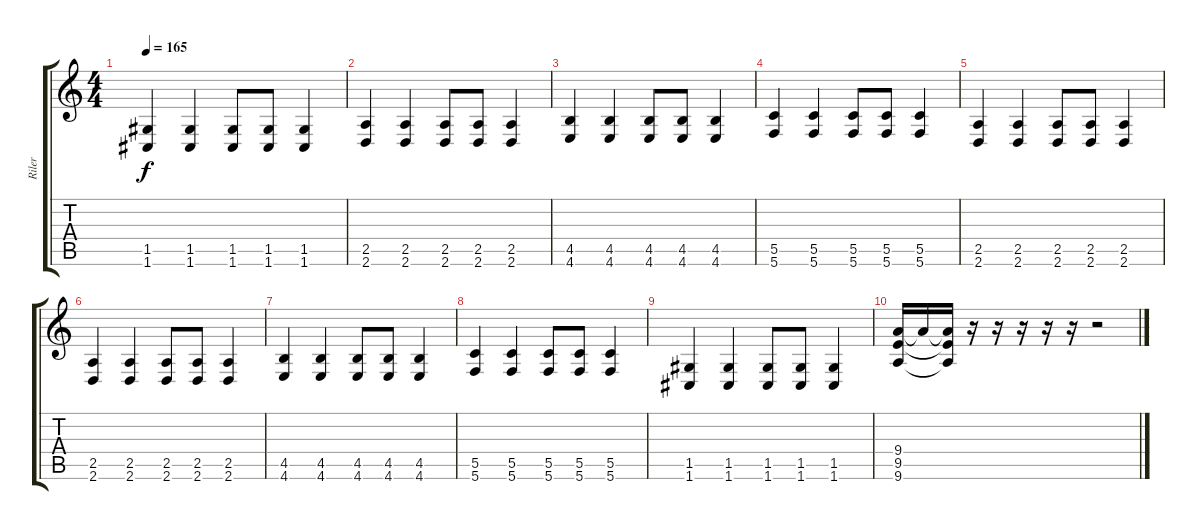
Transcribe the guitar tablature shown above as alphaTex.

\track ("Riler" "Riler") {instrument distortionguitar}
\staff {score tabs}
\tuning (D4 A3 F3 C3 G2 C2) {hide}
\ts (4 4)
\tempo 165
\clef g2
\ks c
(1.5 1.6).4{dy f} (1.5 1.6).4 (1.5 1.6).8 (1.5 1.6).8 (1.5 1.6).4 |
(2.5 2.6).4 (2.5 2.6).4 (2.5 2.6).8 (2.5 2.6).8 (2.5 2.6).4 |
(4.5 4.6).4 (4.5 4.6).4 (4.5 4.6).8 (4.5 4.6).8 (4.5 4.6).4 |
(5.5 5.6).4 (5.5 5.6).4 (5.5 5.6).8 (5.5 5.6).8 (5.5 5.6).4 |
(2.5 2.6).4 (2.5 2.6).4 (2.5 2.6).8 (2.5 2.6).8 (2.5 2.6).4 |
(2.5 2.6).4 (2.5 2.6).4 (2.5 2.6).8 (2.5 2.6).8 (2.5 2.6).4 |
(4.5 4.6).4 (4.5 4.6).4 (4.5 4.6).8 (4.5 4.6).8 (4.5 4.6).4 |
(5.5 5.6).4 (5.5 5.6).4 (5.5 5.6).8 (5.5 5.6).8 (5.5 5.6).4 |
(1.5 1.6).4 (1.5 1.6).4 (1.5 1.6).8 (1.5 1.6).8 (1.5 1.6).4 |
(9.4 9.5 9.6).16 9.4{t}.16 (9.4{t} 9.5{t} 9.6{t}).16 r.16 r.16 r.16 r.16 r.16 r.2
